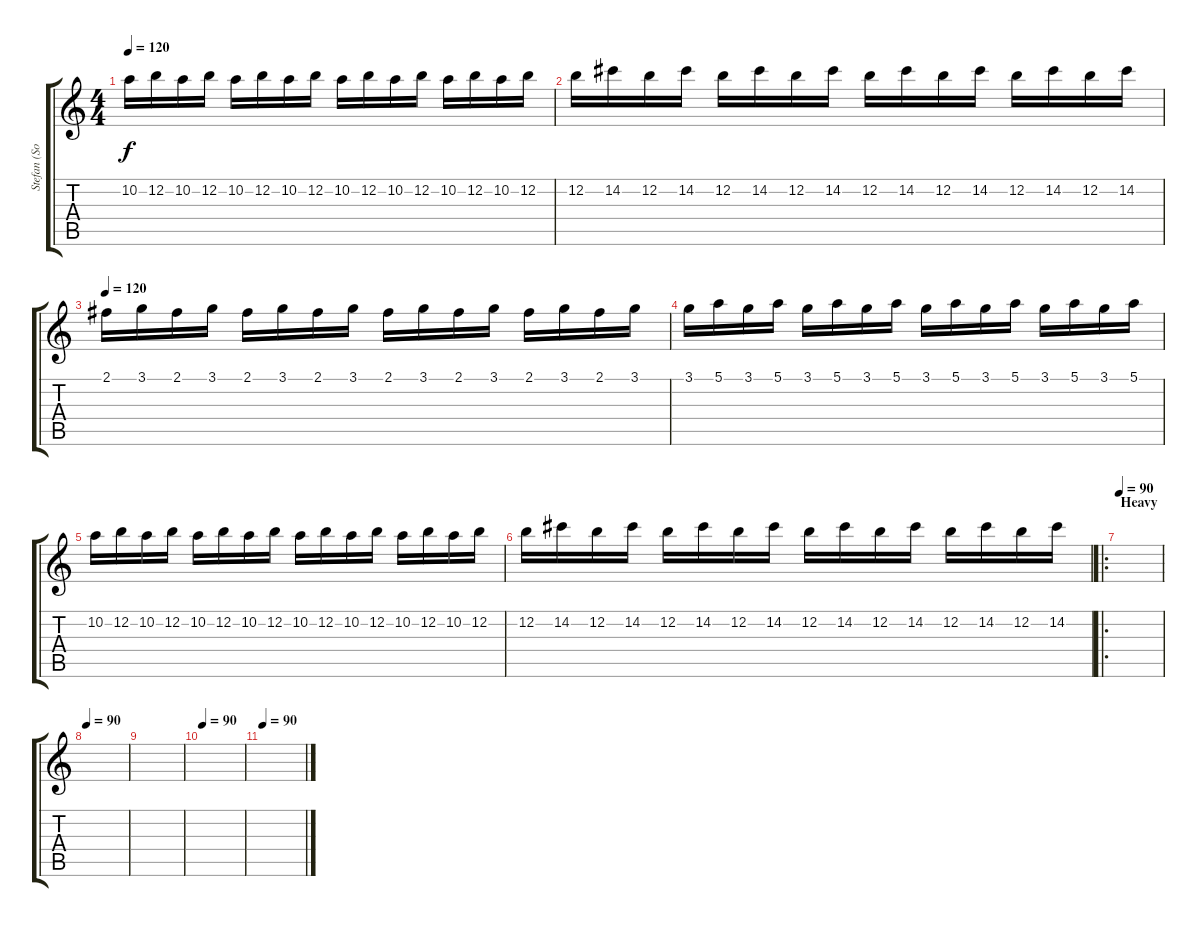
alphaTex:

\track ("Stefan (Solo)" "Stefan (So") {instrument distortionguitar}
\staff {score tabs}
\tuning (E4 B3 G3 D3 A2 E2) {hide}
\ts (4 4)
\tempo 120
\clef g2
\ks c
10.2.16{dy f} 12.2.16 10.2.16 12.2.16 10.2.16 12.2.16 10.2.16 12.2.16 10.2.16 12.2.16 10.2.16 12.2.16 10.2.16 12.2.16 10.2.16 12.2.16 |
12.2.16 14.2.16 12.2.16 14.2.16 12.2.16 14.2.16 12.2.16 14.2.16 12.2.16 14.2.16 12.2.16 14.2.16 12.2.16 14.2.16 12.2.16 14.2.16 |
\tempo 120
2.1.16 3.1.16 2.1.16 3.1.16 2.1.16 3.1.16 2.1.16 3.1.16 2.1.16 3.1.16 2.1.16 3.1.16 2.1.16 3.1.16 2.1.16 3.1.16 |
3.1.16 5.1.16 3.1.16 5.1.16 3.1.16 5.1.16 3.1.16 5.1.16 3.1.16 5.1.16 3.1.16 5.1.16 3.1.16 5.1.16 3.1.16 5.1.16 |
10.2.16 12.2.16 10.2.16 12.2.16 10.2.16 12.2.16 10.2.16 12.2.16 10.2.16 12.2.16 10.2.16 12.2.16 10.2.16 12.2.16 10.2.16 12.2.16 |
12.2.16 14.2.16 12.2.16 14.2.16 12.2.16 14.2.16 12.2.16 14.2.16 12.2.16 14.2.16 12.2.16 14.2.16 12.2.16 14.2.16 12.2.16 14.2.16 |
\ro
\section ("" "Heavy")
\tempo 90
|
\tempo 90
|
|
\tempo 90
|
\tempo 90
